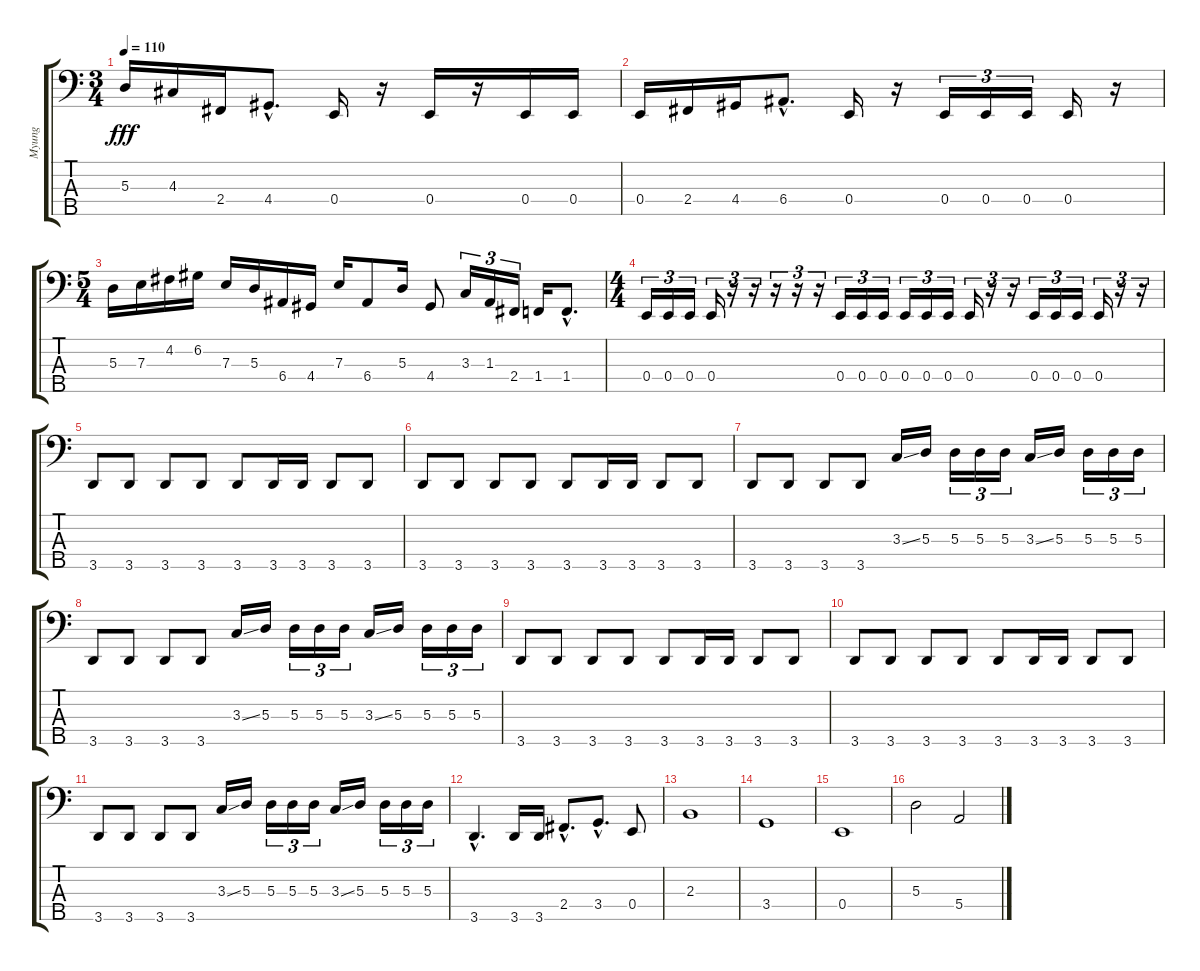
\track ("Myung" "Myung") {instrument electricbassfinger}
\staff {score tabs}
\tuning (G2 D2 A1 E1 B0) {hide}
\ts (3 4)
\tempo 110
\clef f4
\ks c
5.3.16{dy fff} 4.3.16 2.4.16 4.4{hac}.8{d} 0.4.16 r.16 0.4.16 r.16 0.4.16 0.4.16 |
0.4.16 2.4.16 4.4.16 6.4{hac}.8{d} 0.4.16 r.16 0.4.16{tu (3 2)} 0.4.16{tu (3 2)} 0.4.16{tu (3 2)} 0.4.16 r.16 |
\ts (5 4)
5.3.16 7.3.16 4.2.16 6.2.16 7.3.16 5.3.16 6.4.16 4.4.16 7.3.16 6.4.8 5.3.16 4.4.8 3.3.16{tu (3 2)} 1.3.16{tu (3 2)} 2.4.16{tu (3 2)} 1.4.16 1.4{hac}.8{d} |
\ts (4 4)
0.4.16{tu (3 2)} 0.4.16{tu (3 2)} 0.4.16{tu (3 2)} 0.4.16{tu (3 2)} r.16{tu (3 2)} r.16{tu (3 2)} r.16{tu (3 2)} r.16{tu (3 2)} r.16{tu (3 2)} 0.4.16{tu (3 2)} 0.4.16{tu (3 2)} 0.4.16{tu (3 2)} 0.4.16{tu (3 2)} 0.4.16{tu (3 2)} 0.4.16{tu (3 2)} 0.4.16{tu (3 2)} r.16{tu (3 2)} r.16{tu (3 2)} 0.4.16{tu (3 2)} 0.4.16{tu (3 2)} 0.4.16{tu (3 2)} 0.4.16{tu (3 2)} r.16{tu (3 2)} r.16{tu (3 2)} |
3.5.8 3.5.8 3.5.8 3.5.8 3.5.8 3.5.16 3.5.16 3.5.8 3.5.8 |
3.5.8 3.5.8 3.5.8 3.5.8 3.5.8 3.5.16 3.5.16 3.5.8 3.5.8 |
3.5.8 3.5.8 3.5.8 3.5.8 3.3{ss}.16 5.3.16 5.3.16{tu (3 2)} 5.3.16{tu (3 2)} 5.3.16{tu (3 2)} 3.3{ss}.16 5.3.16 5.3.16{tu (3 2)} 5.3.16{tu (3 2)} 5.3.16{tu (3 2)} |
3.5.8 3.5.8 3.5.8 3.5.8 3.3{ss}.16 5.3.16 5.3.16{tu (3 2)} 5.3.16{tu (3 2)} 5.3.16{tu (3 2)} 3.3{ss}.16 5.3.16 5.3.16{tu (3 2)} 5.3.16{tu (3 2)} 5.3.16{tu (3 2)} |
3.5.8 3.5.8 3.5.8 3.5.8 3.5.8 3.5.16 3.5.16 3.5.8 3.5.8 |
3.5.8 3.5.8 3.5.8 3.5.8 3.5.8 3.5.16 3.5.16 3.5.8 3.5.8 |
3.5.8 3.5.8 3.5.8 3.5.8 3.3{ss}.16 5.3.16 5.3.16{tu (3 2)} 5.3.16{tu (3 2)} 5.3.16{tu (3 2)} 3.3{ss}.16 5.3.16 5.3.16{tu (3 2)} 5.3.16{tu (3 2)} 5.3.16{tu (3 2)} |
3.5{hac}.4{d} 3.5.16 3.5.16 2.4{hac}.8{d} 3.4{hac}.8{d} 0.4.8 |
2.3.1 |
3.4.1 |
0.4.1 |
5.3.2 5.4.2
